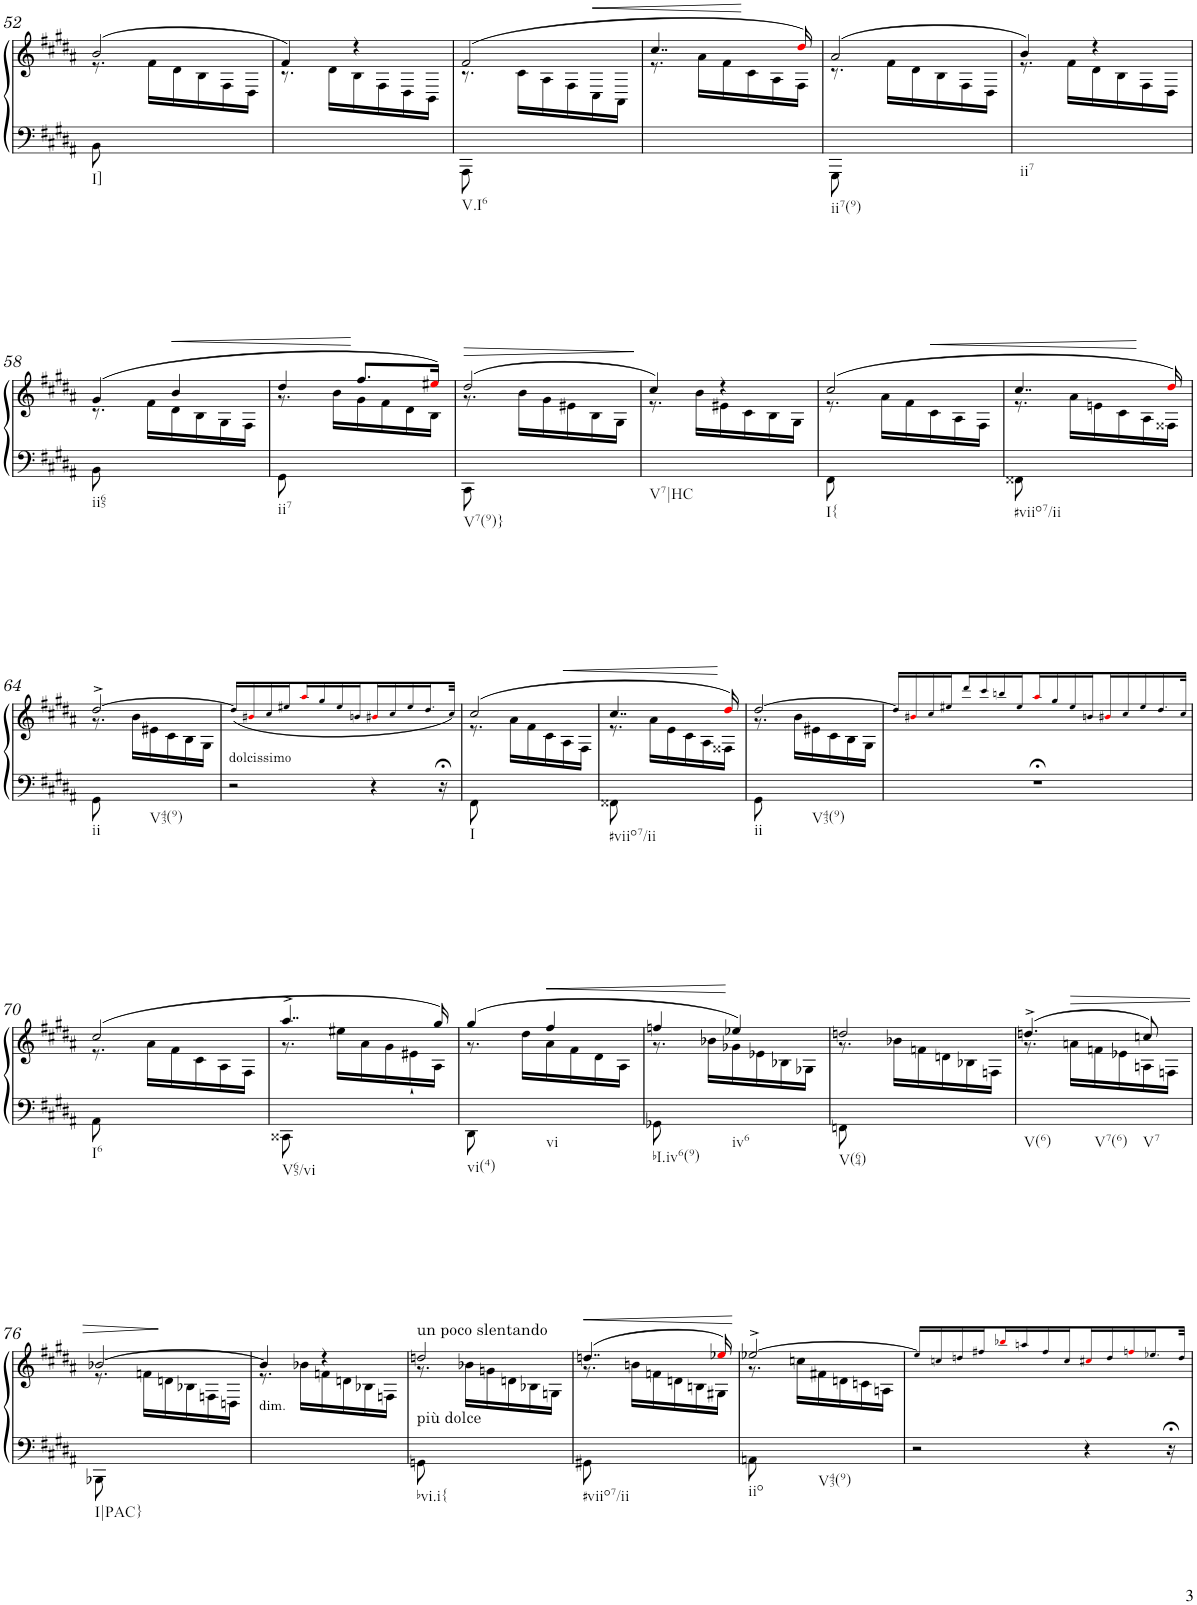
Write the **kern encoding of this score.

**kern	**kern	**dynam
*part1	*part1	*part1
*staff2	*staff1	*staff1/2
*I"Piano	*	*
*I'Pno.	*	*
!!LO:PB:g=z
*clefF4	*clefG2	*
*k[f#c#g#d#a#]	*k[f#c#g#d#a#]	*
*M2/4	*M2/4	*
=52	=52	=52
*	*^	*
!LO:TX:b:t=I]	!	!	!
8BB\	(2b/	8.r	.
8ryy	.	.	.
.	.	16f#\LL	.
4ryy	.	16d#\	.
.	.	16B\	.
.	.	16F#\	.
.	.	16D#\JJ	.
=53	=53	=53	=53
2ryy	4f#/)	8.r	.
.	.	16d#\LL	.
.	4r	16B\	.
.	.	16F#\	.
.	.	16D#\	.
.	.	16BB\JJ	.
=54	=54	=54	=54
!LO:TX:b:t=V.I6	!	!	!
8AAA#\	(2f#/	8.r	.
8ryy	.	.	.
.	.	16c#\LL	.
4ryy	.	16A#\	.
.	.	16F#\	.
!	!	!	!LO:HP:b
.	.	16C#\	<
.	.	16AA#\JJ	.
=55	=55	=55	=55
2ryy	4..cc#/	8.r	.
.	.	16a#\LL	.
.	.	16f#\	.
.	.	16c#\	[
.	.	16A#\	.
.	16dd#i/)	16F#\JJ	.
=56	=56	=56	=56
!LO:TX:b:t=ii7(9)	!	!	!
8GGG#\	(2a#/	8.r	.
8ryy	.	.	.
.	.	16f#\LL	.
4ryy	.	16d#\	.
.	.	16B\	.
.	.	16F#\	.
.	.	16D#\JJ	.
=57	=57	=57	=57
!LO:TX:b:t=ii7	!	!	!
2ryy	4b/)	8.r	.
.	.	16f#\LL	.
.	4r	16d#\	.
.	.	16B\	.
.	.	16F#\	.
.	.	16D#\JJ	.
!!LO:LB:g=z	!!
=58	=58	=58	=58
!LO:TX:b:t=ii65	!	!	!
8BB\	(4g#/	8.r	.
8ryy	.	.	.
.	.	16f#\LL	.
!	!	!	!LO:HP:b
4ryy	4b/	16d#\	<
.	.	16B\	.
.	.	16G#\	.
.	.	16F#\JJ	.
=59	=59	=59	=59
!LO:TX:b:t=ii7	!	!	!
8GG#\	4dd#/	8.r	.
8ryy	.	.	.
.	.	16b\LL	.
4ryy	8.ff#/L	16g#\	[
.	.	16f#\	.
.	.	16d#\	.
.	16ee#Xi/Jk)	16B\JJ	.
=60	=60	=60	=60
!LO:TX:b:t=V7(9)}	!	!	!
!	!	!	!LO:HP:b
8CC#\	(2dd#/	8.r	>
8ryy	.	.	.
.	.	16b\LL	.
4ryy	.	16g#\	.
.	.	16e#X\	.
.	.	16B\	.
.	.	16G#\JJ	.
*	*v	*v	*
.	.	]
=61	=61	=61
*	*^	*
!LO:TX:b:t=V7|HC	!	!	!
2ryy	4cc#/)	8.r	.
.	.	16b\LL	.
.	4r	16e#X\	.
.	.	16c#\	.
.	.	16B\	.
.	.	16G#\JJ	.
=62	=62	=62	=62
!LO:TX:b:t=I{	!	!	!
8FF#\	(2cc#/	8.r	.
8ryy	.	.	.
.	.	16a#\LL	.
4ryy	.	16f#\	.
!	!	!	!LO:HP:b
.	.	16c#\	<
.	.	16A#\	.
.	.	16F#\JJ	.
=63	=63	=63	=63
!LO:TX:b:t=#viio7/ii	!	!	!
8FF##X\	4..cc#/	8.r	.
8ryy	.	.	.
.	.	16a#\LL	.
4ryy	.	16en\	.
.	.	16c#\	.
.	.	16A#\	[
.	16dd#i/)	16F##X\JJ	.
!!LO:LB:g=z	!!
=64	=64	=64	=64
!LO:TX:b:t=ii	!	!	!
8GG#\	[2dd#^/	8.r	.
8ryy	.	.	.
.	.	16b\LL	.
!LO:TX:b:t=V43(9)	!	!	!
4ryy	.	16e#X\	.
.	.	16c#\	.
.	.	16B\	.
.	.	16G#\JJ	.
=65	=65	=65	=65
!	!LO:TX:b:t=dolcissimo	!	!
*	*v	*v	*
2r	(16dd#!/LL]	.
.	16b#X!i/	.
.	16cc#!/	.
.	16ee#X!/J	.
.	16aa#!i/L	.
.	16gg#!/	.
.	16ee#!/	.
.	16bn!/J	.
4r	16b#X!i/L	.
.	16cc#!/	.
.	16ee#!/	.
.	16.dd#!/J	.
16r;<	.	.
.	32cc#!/JLL)	.
=66	=66	=66
*	*^	*
!LO:TX:b:t=I	!	!	!
8FF#\	(2cc#/	8.r	.
8ryy	.	.	.
.	.	16a#\LL	.
4ryy	.	16f#\	.
.	.	16c#\	.
!	!	!	!LO:HP:b
.	.	16A#\	<
.	.	16F#\JJ	.
=67	=67	=67	=67
!LO:TX:b:t=#viio7/ii	!	!	!
8FF##X\	4..cc#/	8.r	.
8ryy	.	.	.
.	.	16a#\LL	.
4ryy	.	16e\	.
.	.	16c#\	.
.	.	16A#\	.
.	16dd#i/)	16F##X\JJ	[
=68	=68	=68	=68
!LO:TX:b:t=ii	!	!	!
8GG#\	[2dd#/	8.r	.
8ryy	.	.	.
.	.	16b\LL	.
!LO:TX:b:t=V43(9)	!	!	!
4ryy	.	16e#X\	.
.	.	16c#\	.
.	.	16B\	.
.	.	16G#\JJ	.
*	*v	*v	*
=69	=69	=69
2r;<	16dd#!/LL]	.
.	16b#X!i/	.
.	16cc#!/	.
.	16ee#X!/J	.
.	16ddd#!/L	.
.	16ccc#!/	.
.	16bbn!/	.
.	16ee#!/J	.
2ryy	16aa#!i/L	.
.	16gg#!/	.
.	16ee#!/	.
.	16bn!/J	.
.	16b#X!i/L	.
.	16cc#!/	.
.	16ee#!/	.
.	16.dd#!/	.
16ryy	.	.
.	32cc#!/JJk	.
!!LO:LB:g=z
=70	=70	=70
*	*^	*
!LO:TX:b:t=I6	!	!	!
8AA#\	(2cc#/	8.r	.
8ryy	.	.	.
.	.	16a#\LL	.
4ryy	.	16f#\	.
.	.	16c#\	.
.	.	16A#\	.
.	.	16F#\JJ	.
=71	=71	=71	=71
!LO:TX:b:t=V65/vi	!	!	!
8CC##X\	4..aa#^/	8.r	.
8ryy	.	.	.
.	.	16ee#X\LL	.
4ryy	.	16a#\	.
.	.	16g#\	.
.	.	16e#X`\	.
.	16gg#/)	16A#\JJ	.
=72	=72	=72	=72
!LO:TX:b:t=vi(4)	!	!	!
8DD#\	(4gg#/	8.r	.
8ryy	.	.	.
.	.	16dd#\LL	.
!LO:TX:b:t=vi	!	!	!
!	!	!	!LO:HP:b
4ryy	4ff#/	16a#\	<
.	.	16f#\	.
.	.	16d#\	.
.	.	16A#\JJ	.
=73	=73	=73	=73
!LO:TX:b:t=bI.iv6(9)	!	!	!
8GG-X\	4ffn/	8.r	.
8ryy	.	.	.
.	.	16b-X\LL	.
!LO:TX:b:t=iv6	!	!	!
4ryy	4ee-X/)	16g-X\	[
.	.	16e-X\	.
.	.	16B-X\	.
.	.	16G-X\JJ	.
=74	=74	=74	=74
!LO:TX:b:t=V(64)	!	!	!
8FFn\	2ddn/	8.r	.
8ryy	.	.	.
.	.	16b-X\LL	.
4ryy	.	16fn\	.
.	.	16dn\	.
.	.	16B-X\	.
.	.	16Fn\JJ	.
=75	=75	=75	=75
!LO:TX:b:t=V(6)	!	!	!
!LO:TX:b:t=V7(6)	!	!	!
!LO:TX:b:t=V7	!	!	!
2ryy	(4.ddn^/	8.r	.
!	!	!	!LO:HP:b
.	.	16an\LL	>
.	.	16fn\	.
.	.	16e-X\	.
.	8ccn/)	16An\	.
.	.	16Fn\JJ	.
!!LO:LB:g=z	!!
=76	=76	=76	=76
!LO:TX:b:t=I|PAC}	!	!	!
8BBB-X\	[2b-X/	8.r	.
8ryy	.	.	.
.	.	16fn\LL	.
4ryy	.	16dn\	]
.	.	16B-X\	.
.	.	16Fn\	.
.	.	16Dn\JJ	.
=77	=77	=77	=77
!	!LO:TX:b:t=dim.	!	!
2ryy	4b-/]	8.r	.
.	.	16b-X\LL	.
.	4r	16fn\	.
.	.	16dn\	.
.	.	16B-X\	.
.	.	16Fn\JJ	.
=78	=78	=78	=78
!	!LO:TX:a:t=un poco slentando	!	!
!LO:TX:a:t=più dolce	!	!	!
!LO:TX:b:t=bvi.i{	!	!	!
8GGn\	2ddn/	8.r	.
8ryy	.	.	.
.	.	16b-X\LL	.
4ryy	.	16gn\	.
.	.	16dn\	.
.	.	16B-X\	.
.	.	16Gn\JJ	.
=79	=79	=79	=79
!LO:TX:b:t=#viio7/ii	!	!	!
!	!	!	!LO:HP:b
8GG#X\	(4..ddn/	8.r	<
8ryy	.	.	.
.	.	16bn\LL	.
4ryy	.	16fn\	.
.	.	16dn\	.
.	.	16Bn\	.
.	16ee-Xi/)	16G#X\JJ	.
*	*v	*v	*
.	.	[
=80	=80	=80
*	*^	*
!LO:TX:b:t=iio	!	!	!
8AAn\	[2ee-X^/	8.r	.
8ryy	.	.	.
.	.	16ccn\LL	.
!LO:TX:b:t=V43(9)	!	!	!
4ryy	.	16f#X\	.
.	.	16dn\	.
.	.	16cn\	.
.	.	16An\JJ	.
*	*v	*v	*
=81	=81	=81
2r	16ee-!/LL]	.
.	16ccn!/	.
.	16ddn!/	.
.	16ff#X!/J	.
.	16bb-X!i/L	.
.	16aan!/	.
.	16ff#!/	.
.	16cc!/J	.
4r	16cc#X!i/L	.
.	16dd!/	.
.	16ffn!i/	.
.	16.ee-X!/J	.
16r;<	.	.
.	32dd!/JLL	.
=	=	=
*-	*-	*-
